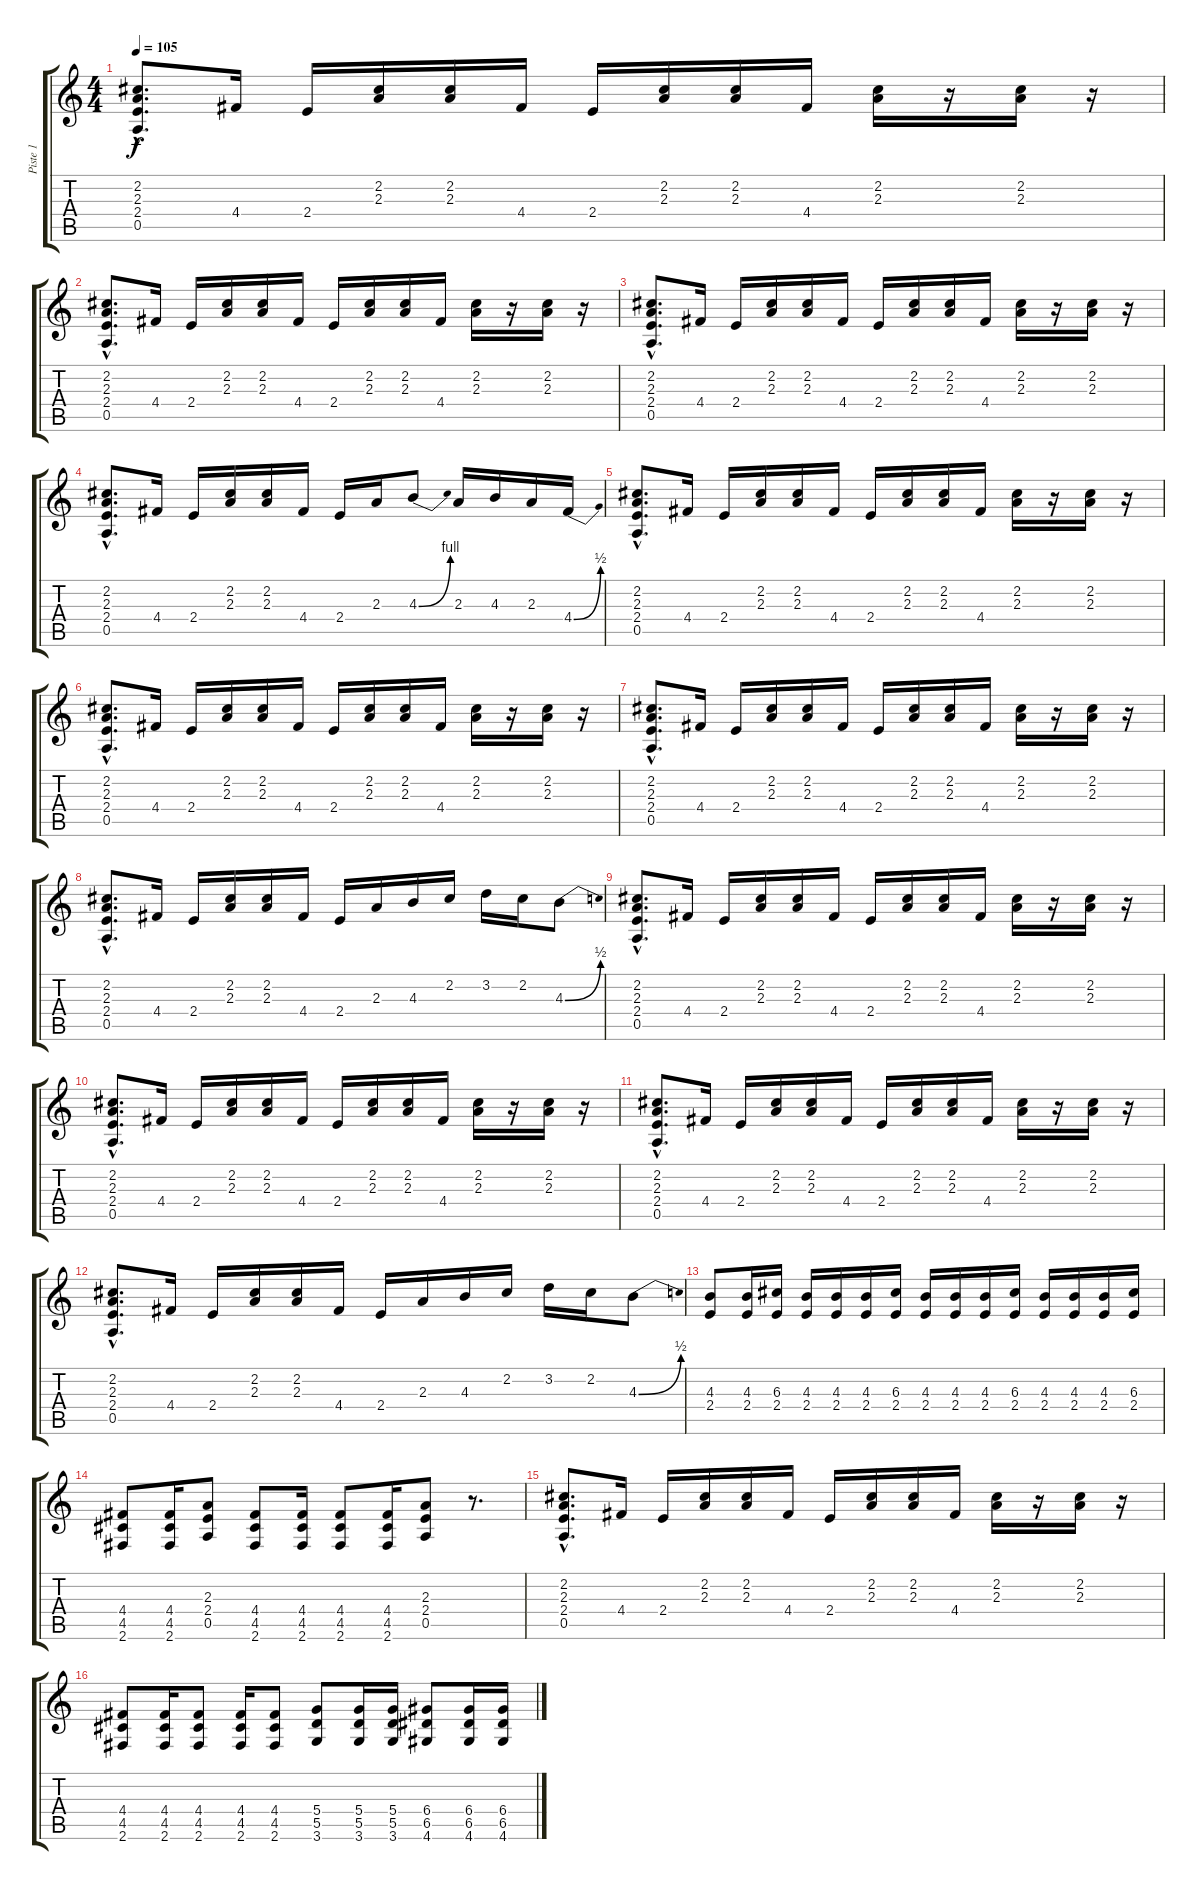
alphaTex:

\track ("Piste 1" "Piste 1") {instrument electricguitarclean}
\staff {score tabs}
\tuning (E4 B3 G3 D3 A2 E2) {hide}
\ts (4 4)
\tempo 105
\clef g2
\ks c
(2.2{hac} 2.3{hac} 2.4{hac} 0.5{hac}).8{d dy f instrument electricguitarclean} 4.4.16 2.4.16 (2.2 2.3).16 (2.2 2.3).16 4.4.16 2.4.16 (2.2 2.3).16 (2.2 2.3).16 4.4.16 (2.2 2.3).16 r.16 (2.2 2.3).16 r.16 |
(2.2{hac} 2.3{hac} 2.4{hac} 0.5{hac}).8{d} 4.4.16 2.4.16 (2.2 2.3).16 (2.2 2.3).16 4.4.16 2.4.16 (2.2 2.3).16 (2.2 2.3).16 4.4.16 (2.2 2.3).16 r.16 (2.2 2.3).16 r.16 |
(2.2{hac} 2.3{hac} 2.4{hac} 0.5{hac}).8{d} 4.4.16 2.4.16 (2.2 2.3).16 (2.2 2.3).16 4.4.16 2.4.16 (2.2 2.3).16 (2.2 2.3).16 4.4.16 (2.2 2.3).16 r.16 (2.2 2.3).16 r.16 |
(2.2{hac} 2.3{hac} 2.4{hac} 0.5{hac}).8{d} 4.4.16 2.4.16 (2.2 2.3).16 (2.2 2.3).16 4.4.16 2.4.16 2.3.16 4.3{be (bend 0 0 60 4)}.8 2.3.16 4.3.16 2.3.16 4.4{be (bend 0 0 60 2)}.16 |
(2.2{hac} 2.3{hac} 2.4{hac} 0.5{hac}).8{d} 4.4.16 2.4.16 (2.2 2.3).16 (2.2 2.3).16 4.4.16 2.4.16 (2.2 2.3).16 (2.2 2.3).16 4.4.16 (2.2 2.3).16 r.16 (2.2 2.3).16 r.16 |
(2.2{hac} 2.3{hac} 2.4{hac} 0.5{hac}).8{d} 4.4.16 2.4.16 (2.2 2.3).16 (2.2 2.3).16 4.4.16 2.4.16 (2.2 2.3).16 (2.2 2.3).16 4.4.16 (2.2 2.3).16 r.16 (2.2 2.3).16 r.16 |
(2.2{hac} 2.3{hac} 2.4{hac} 0.5{hac}).8{d} 4.4.16 2.4.16 (2.2 2.3).16 (2.2 2.3).16 4.4.16 2.4.16 (2.2 2.3).16 (2.2 2.3).16 4.4.16 (2.2 2.3).16 r.16 (2.2 2.3).16 r.16 |
(2.2{hac} 2.3{hac} 2.4{hac} 0.5{hac}).8{d} 4.4.16 2.4.16 (2.2 2.3).16 (2.2 2.3).16 4.4.16 2.4.16 2.3.16 4.3.16 2.2.16 3.2.16 2.2.16 4.3{be (bend 0 0 60 2)}.8 |
(2.2{hac} 2.3{hac} 2.4{hac} 0.5{hac}).8{d} 4.4.16 2.4.16 (2.2 2.3).16 (2.2 2.3).16 4.4.16 2.4.16 (2.2 2.3).16 (2.2 2.3).16 4.4.16 (2.2 2.3).16 r.16 (2.2 2.3).16 r.16 |
(2.2{hac} 2.3{hac} 2.4{hac} 0.5{hac}).8{d} 4.4.16 2.4.16 (2.2 2.3).16 (2.2 2.3).16 4.4.16 2.4.16 (2.2 2.3).16 (2.2 2.3).16 4.4.16 (2.2 2.3).16 r.16 (2.2 2.3).16 r.16 |
(2.2{hac} 2.3{hac} 2.4{hac} 0.5{hac}).8{d} 4.4.16 2.4.16 (2.2 2.3).16 (2.2 2.3).16 4.4.16 2.4.16 (2.2 2.3).16 (2.2 2.3).16 4.4.16 (2.2 2.3).16 r.16 (2.2 2.3).16 r.16 |
(2.2{hac} 2.3{hac} 2.4{hac} 0.5{hac}).8{d} 4.4.16 2.4.16 (2.2 2.3).16 (2.2 2.3).16 4.4.16 2.4.16 2.3.16 4.3.16 2.2.16 3.2.16 2.2.16 4.3{be (bend 0 0 60 2)}.8 |
(4.3 2.4).8 (4.3 2.4).16 (6.3 2.4).16 (4.3 2.4).16 (4.3 2.4).16 (4.3 2.4).16 (6.3 2.4).16 (4.3 2.4).16 (4.3 2.4).16 (4.3 2.4).16 (6.3 2.4).16 (4.3 2.4).16 (4.3 2.4).16 (4.3 2.4).16 (6.3 2.4).16 |
(4.4 4.5 2.6).8 (4.4 4.5 2.6).16 (2.3 2.4 0.5).8 (4.4 4.5 2.6).8 (4.4 4.5 2.6).16 (4.4 4.5 2.6).8 (4.4 4.5 2.6).16 (2.3 2.4 0.5).8 r.8{d} |
(2.2{hac} 2.3{hac} 2.4{hac} 0.5{hac}).8{d} 4.4.16 2.4.16 (2.2 2.3).16 (2.2 2.3).16 4.4.16 2.4.16 (2.2 2.3).16 (2.2 2.3).16 4.4.16 (2.2 2.3).16 r.16 (2.2 2.3).16 r.16 |
(4.4 4.5 2.6).8 (4.4 4.5 2.6).16 (4.4 4.5 2.6).8 (4.4 4.5 2.6).16 (4.4 4.5 2.6).8 (5.4 5.5 3.6).8 (5.4 5.5 3.6).16 (5.4 5.5 3.6).16 (6.4 6.5 4.6).8 (6.4 6.5 4.6).16 (6.4 6.5 4.6).16
